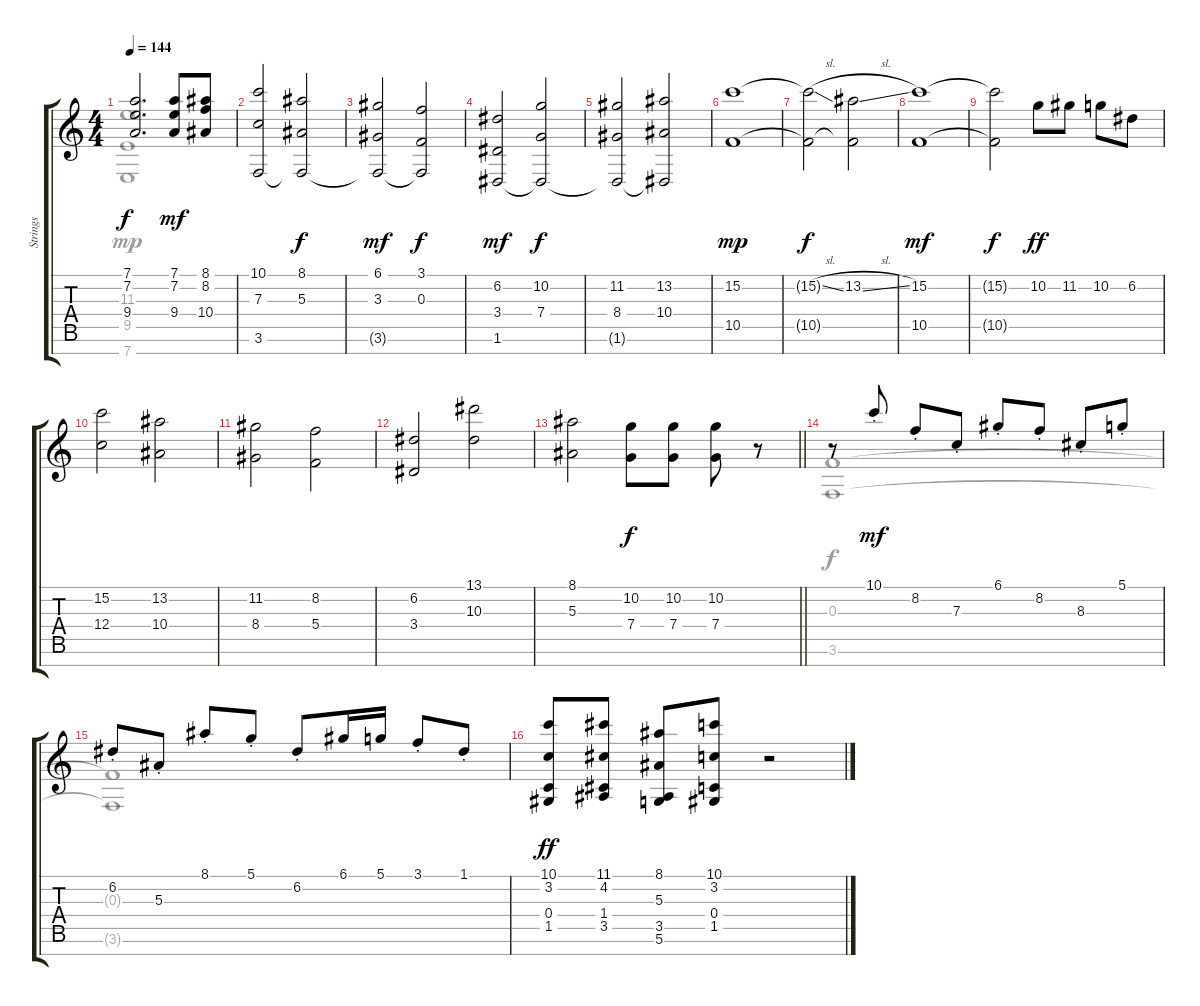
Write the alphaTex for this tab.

\track ("Strings" "Strings") {instrument stringensemble1}
\staff {score tabs}
\tuning (D5 A4 F4 C4 G3 D3 A2) {hide}
\voice
\ts (4 4)
\tempo 144
\clef g2
\ks c
(7.1 7.2 9.4).2{d dy f} (7.1 7.2 9.4).8{dy mf} (8.1 8.2 10.4).8 |
(10.1 7.3 3.6).2 (8.1 5.3 3.6{t}).2{dy f} |
(6.1 3.3 3.6{t}).2{dy mf} (3.1 0.3 3.6{t}).2{dy f} |
(6.2 3.4 1.6).2{dy mf} (10.2 7.4 1.6{t}).2{dy f} |
(11.2 8.4 1.6{t}).2 (13.2 10.4 1.6{t}).2 |
(15.2 10.5).1{dy mp} |
(15.2{sl t} 10.5{t}).2{dy f} (13.2{sl} 10.5{t}).2 |
(15.2 10.5).1{dy mf} |
(15.2{t} 10.5{t}).2{dy f} 10.2.8{dy ff} 11.2.8 10.2.8 6.2.8 |
(15.2 12.4).2 (13.2 10.4).2 |
(11.2 8.4).2 (8.2 5.4).2 |
(6.2 3.4).2 (13.1 10.3).2 |
\barLineRight lightlight
(8.1 5.3).2 (10.2 7.4).8{dy f} (10.2 7.4).8 (10.2 7.4).8 r.8 |
r.8{volume 16} 10.1{st}.8{dy mf} 8.2{st}.8 7.3{st}.8 6.1{st}.8 8.2{st}.8 8.3{st}.8 5.1{st}.8 |
6.2{st}.8 5.3{st}.8 8.1{st}.8 5.1{st}.8 6.2{st}.8 6.1.16 5.1.16 3.1{st}.8 1.1{st}.8 |
(10.1 3.2 0.4 1.5).8{dy ff} (11.1 4.2 1.4 3.5).8 (8.1 5.3 3.5 5.6).8 (10.1 3.2 0.4 1.5).8 r.2
\voice
\clef g2
\ottava regular
\simile none
\ks c
(11.3 9.5 7.7).1{dy mp} |
|
|
|
|
|
|
|
|
|
|
|
\barLineRight lightlight
|
(0.3 3.6).1{dy f} |
(0.3{t} 3.6{t}).1 |
